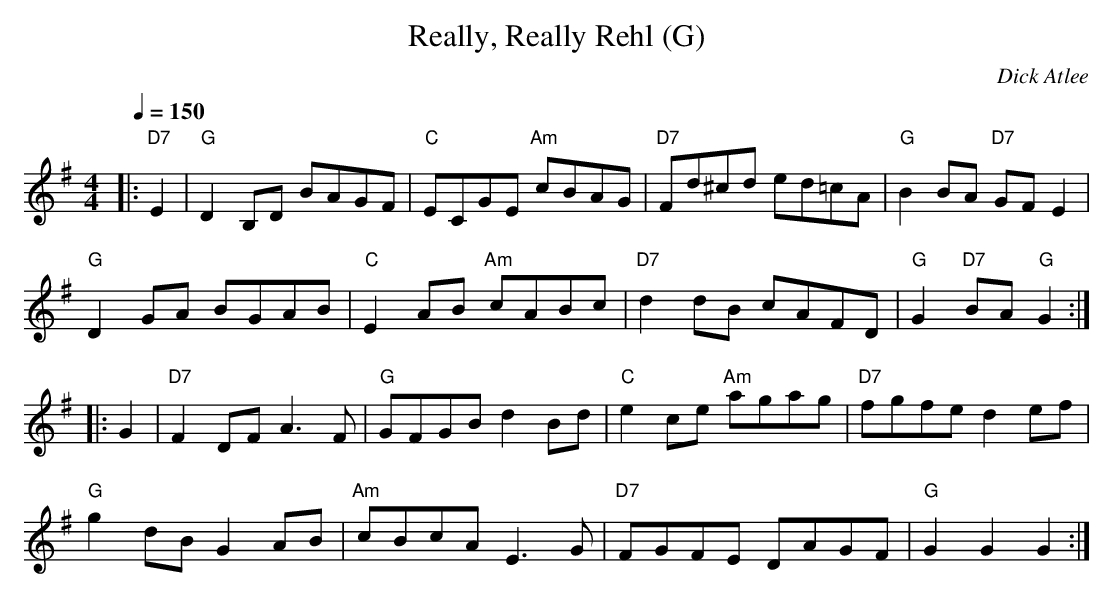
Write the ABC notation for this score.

X:1
T:Really, Really Rehl (G)
M:4/4
L:1/8
Q:1/4=150
C:Dick Atlee
K:G
|: "D7" E2 | "G" D2 B,D BAGF | "C" ECGE "Am"cBAG |
"D7" Fd^cd ed=cA | "G" B2 BA "D7"GF E2 | !
"G" D2 GA BGAB | "C" E2 AB "Am" cABc |
"D7" d2 dB cAFD | "G" G2 "D7" BA "G" G2 :| !
|: G2 | "D7" F2 DF A3 F | "G" GFGB d2 Bd |
"C" e2 ce "Am" agag | "D7" fgfe d2 ef | !
"G" g2 dB G2 AB | "Am" cBcA E3 G |
"D7" FGFE DAGF | "G" G2 G2 G2 :|
